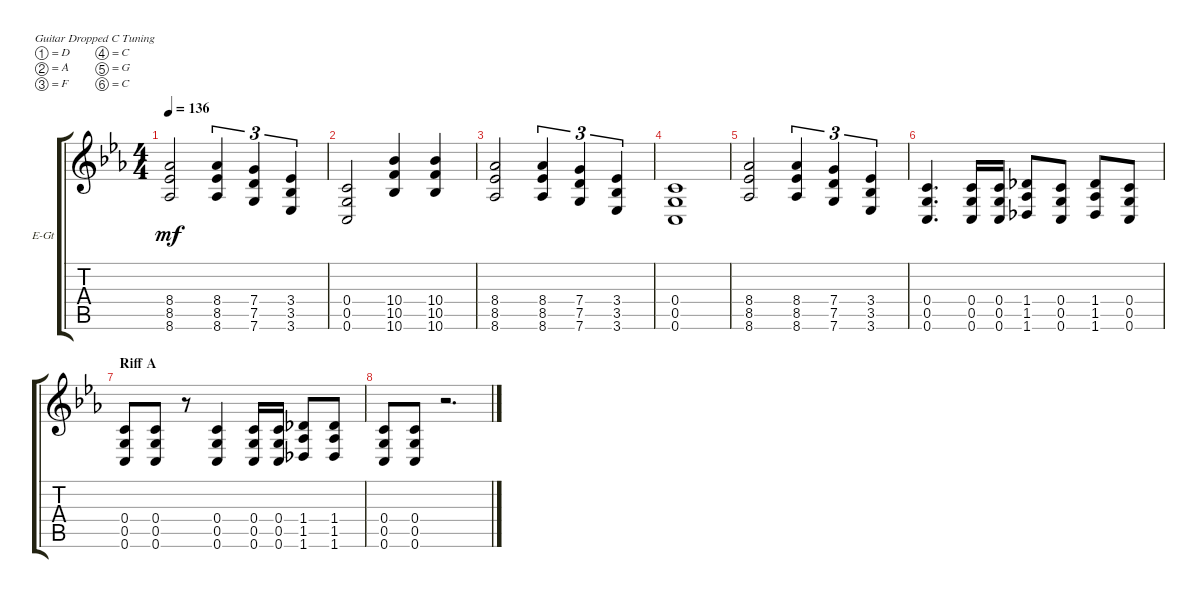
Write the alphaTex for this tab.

\defaultSystemsLayout 4
\bracketExtendMode groupsimilarinstruments
\firstSystemTrackNameOrientation horizontal
\otherSystemsTrackNameOrientation horizontal
\track ("Rhythm/R Channel" "E-Gt") {instrument distortionguitar}
\staff {score tabs}
\tuning (D4 A3 F3 C3 G2 C2)
\ts (4 4)
\tempo 136
\clef g2
\ks cminor
(8.6 8.5 8.4).2{dy mf} (8.6 8.5 8.4).4{tu (3 2)} (7.5 7.4 7.6).4{tu (3 2)} (3.6 3.5 3.4).4{tu (3 2)} |
(0.6 0.5 0.4).2 (10.6 10.5 10.4).4 (10.4 10.5 10.6).4 |
(8.6 8.5 8.4).2 (8.6 8.5 8.4).4{tu (3 2)} (7.5 7.4 7.6).4{tu (3 2)} (3.6 3.5 3.4).4{tu (3 2)} |
(0.6 0.4 0.5).1 |
(8.6 8.5 8.4).2 (8.6 8.5 8.4).4{tu (3 2)} (7.5 7.4 7.6).4{tu (3 2)} (3.6 3.5 3.4).4{tu (3 2)} |
(0.6 0.5 0.4).4{d} (0.6 0.5 0.4).16 (0.4 0.5 0.6).16 (1.6 1.5 1.4).8 (0.6 0.5 0.4).8 (1.4 1.5 1.6).8 (0.6 0.5 0.4).8 |
\section ("" "Riff A")
(0.6 0.5 0.4).8 (0.6 0.5 0.4).8 r.8 (0.6 0.5 0.4).4 (0.6 0.5 0.4).16 (0.4 0.5 0.6).16 (1.6 1.5 1.4).8 (1.4 1.5 1.6).8 |
(0.6 0.5 0.4).8 (0.6 0.5 0.4).8 r.2{d}
